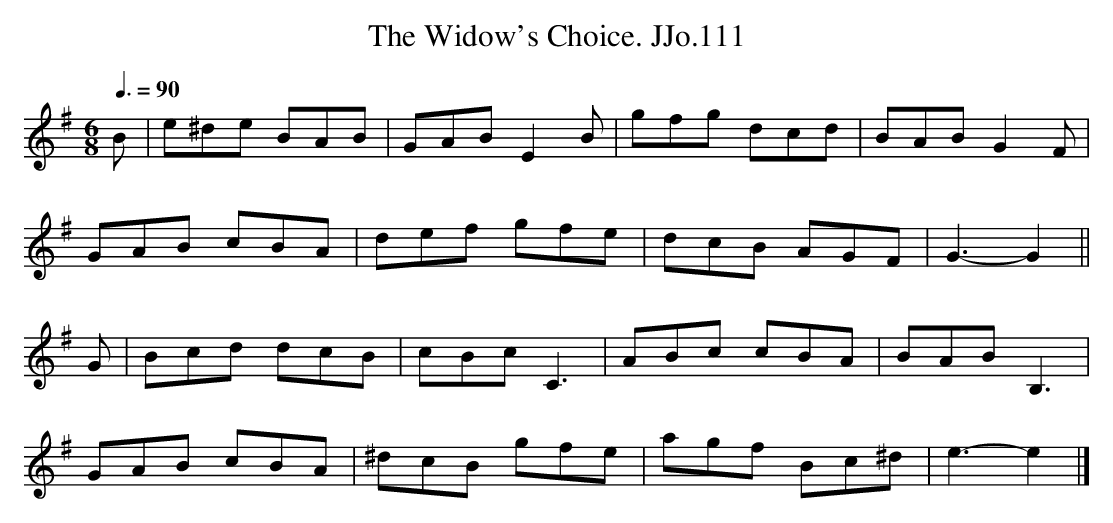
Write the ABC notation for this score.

X:1
T:Widow's Choice. JJo.111, The
M:6/8
L:1/8
Q:3/8=90
K:Em
B | e^de BAB | GAB E2B | gfg dcd | BAB G2F |
GAB cBA | def gfe | dcB AGF | G3-G2 ||
G |Bcd dcB | cBc C3 | ABc cBA | BAB B,3 |
GAB cBA | ^dcB gfe | agf Bc^d | e3-e2 |]
